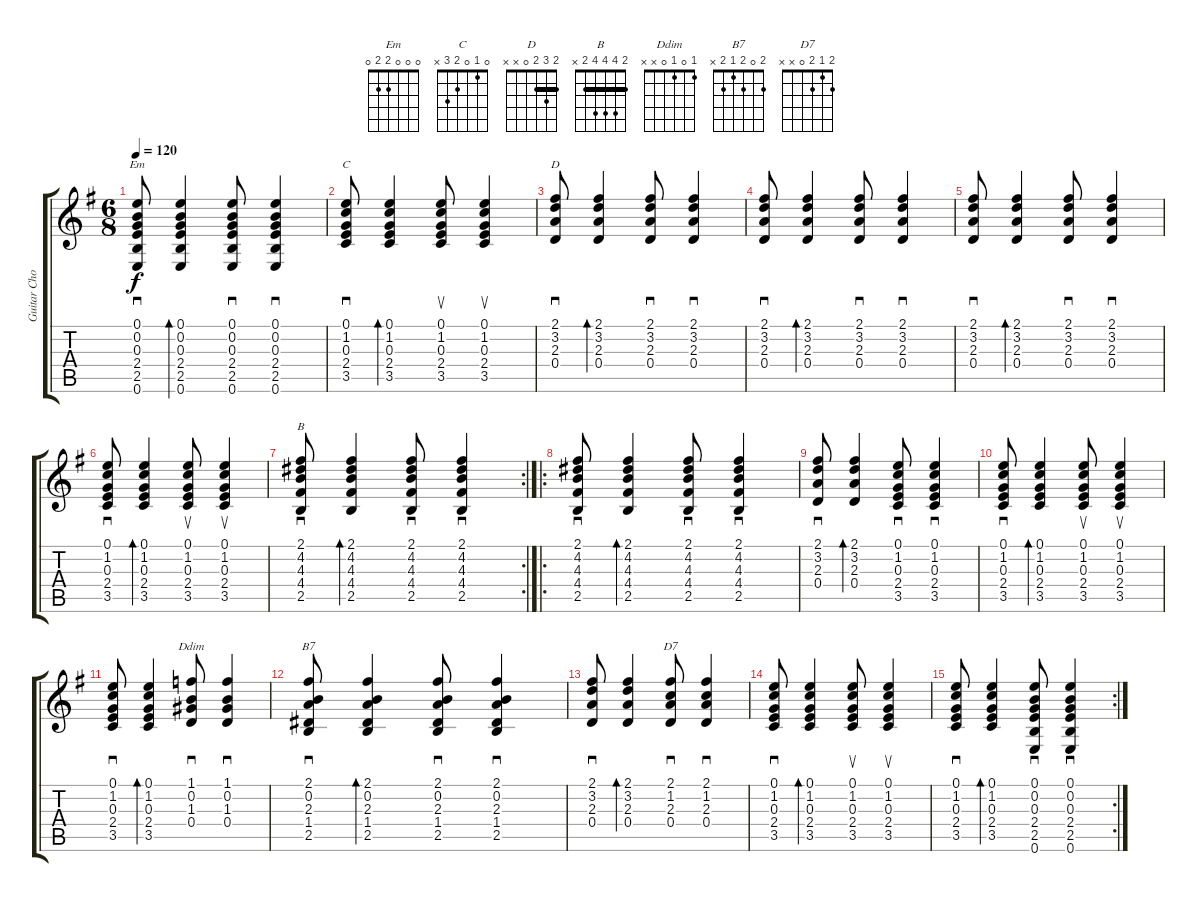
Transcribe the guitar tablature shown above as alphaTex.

\track ("Guitar Chord" "Guitar Cho") {instrument acousticguitarnylon}
\staff {score tabs}
\tuning (E4 B3 G3 D3 A2 E2) {hide}
\chord ("Em" 0 0 0 2 2 0)
\chord ("C" 0 1 0 2 3 x)
\chord ("D" 2 3 2 0 x x) {barre 2}
\chord ("B" 2 4 4 4 2 x) {barre 2}
\chord ("Ddim" 1 0 1 0 x x)
\chord ("B7" 2 0 2 1 2 x)
\chord ("D7" 2 1 2 0 x x)
\ts (6 8)
\tempo 120
\clef g2
\ks eminor
(0.1 0.2 0.3 2.4 2.5 0.6).8{sd ch "Em" dy f} (0.1 0.2 0.3 2.4 2.5 0.6).4{bd 480} (0.1 0.2 0.3 2.4 2.5 0.6).8{sd} (0.1 0.2 0.3 2.4 2.5 0.6).4{sd} |
(0.1 1.2 0.3 2.4 3.5).8{sd ch "C"} (0.1 1.2 0.3 2.4 3.5).4{bd 480} (0.1 1.2 0.3 2.4 3.5).8{su} (0.1 1.2 0.3 2.4 3.5).4{su} |
(2.1 3.2 2.3 0.4).8{sd ch "D"} (2.1 3.2 2.3 0.4).4{bd 480} (2.1 3.2 2.3 0.4).8{sd} (2.1 3.2 2.3 0.4).4{sd} |
(2.1 3.2 2.3 0.4).8{sd} (2.1 3.2 2.3 0.4).4{bd 480} (2.1 3.2 2.3 0.4).8{sd} (2.1 3.2 2.3 0.4).4{sd} |
(2.1 3.2 2.3 0.4).8{sd} (2.1 3.2 2.3 0.4).4{bd 480} (2.1 3.2 2.3 0.4).8{sd} (2.1 3.2 2.3 0.4).4{sd} |
(0.1 1.2 0.3 2.4 3.5).8{sd} (0.1 1.2 0.3 2.4 3.5).4{bd 480} (0.1 1.2 0.3 2.4 3.5).8{su} (0.1 1.2 0.3 2.4 3.5).4{su} |
\rc 2
(2.1 4.2 4.3 4.4 2.5).8{sd ch "B"} (2.1 4.2 4.3 4.4 2.5).4{bd 480} (2.1 4.2 4.3 4.4 2.5).8{sd} (2.1 4.2 4.3 4.4 2.5).4{sd} |
\ro
(2.1 4.2 4.3 4.4 2.5).8{sd} (2.1 4.2 4.3 4.4 2.5).4{bd 480} (2.1 4.2 4.3 4.4 2.5).8{sd} (2.1 4.2 4.3 4.4 2.5).4{sd} |
(2.1 3.2 2.3 0.4).8{sd} (2.1 3.2 2.3 0.4).4{bd 480} (0.1 1.2 0.3 2.4 3.5).8{sd} (0.1 1.2 0.3 2.4 3.5).4{sd} |
(0.1 1.2 0.3 2.4 3.5).8{sd} (0.1 1.2 0.3 2.4 3.5).4{bd 480} (0.1 1.2 0.3 2.4 3.5).8{su} (0.1 1.2 0.3 2.4 3.5).4{su} |
(0.1 1.2 0.3 2.4 3.5).8{sd} (0.1 1.2 0.3 2.4 3.5).4{bd 480} (1.1 0.2 1.3 0.4).8{sd ch "Ddim"} (1.1 0.2 1.3 0.4).4{sd} |
(2.1 0.2 2.3 1.4 2.5).8{sd ch "B7"} (2.1 0.2 2.3 1.4 2.5).4{bd 480} (2.1 0.2 2.3 1.4 2.5).8{sd} (2.1 0.2 2.3 1.4 2.5).4{sd} |
(2.1 3.2 2.3 0.4).8{sd} (2.1 3.2 2.3 0.4).4{bd 480} (2.1 1.2 2.3 0.4).8{sd ch "D7"} (2.1 1.2 2.3 0.4).4{sd} |
(0.1 1.2 0.3 2.4 3.5).8{sd} (0.1 1.2 0.3 2.4 3.5).4{bd 480} (0.1 1.2 0.3 2.4 3.5).8{su} (0.1 1.2 0.3 2.4 3.5).4{su} |
\rc 2
(0.1 1.2 0.3 2.4 3.5).8{sd} (0.1 1.2 0.3 2.4 3.5).4{bd 480} (0.1 0.2 0.3 2.4 2.5 0.6).8{sd} (0.1 0.2 0.3 2.4 2.5 0.6).4{sd}
